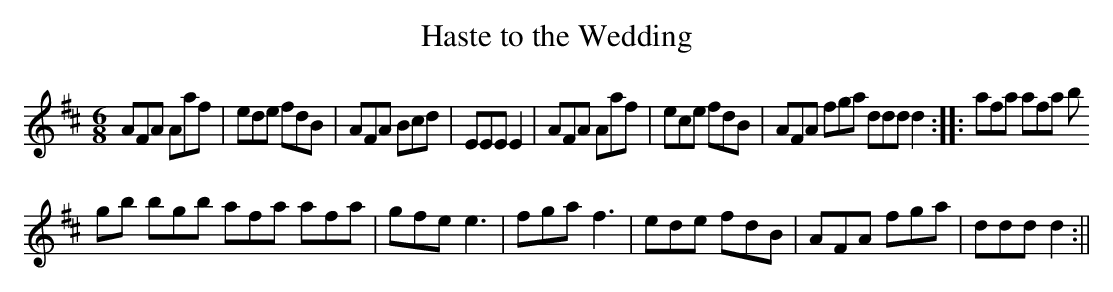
X:1
T:Haste to the Wedding
M:6/8
L:1/8
K:D Major
AFA Aaf|ede fdB|AFA Bcd|EEEE2|AFA Aaf|ece fdB|AFA fga dddd2:||:afa afa b
gb bgb afa afa|gfe e3|fgaf3|ede fdB|AFA fga|dddd2:||
